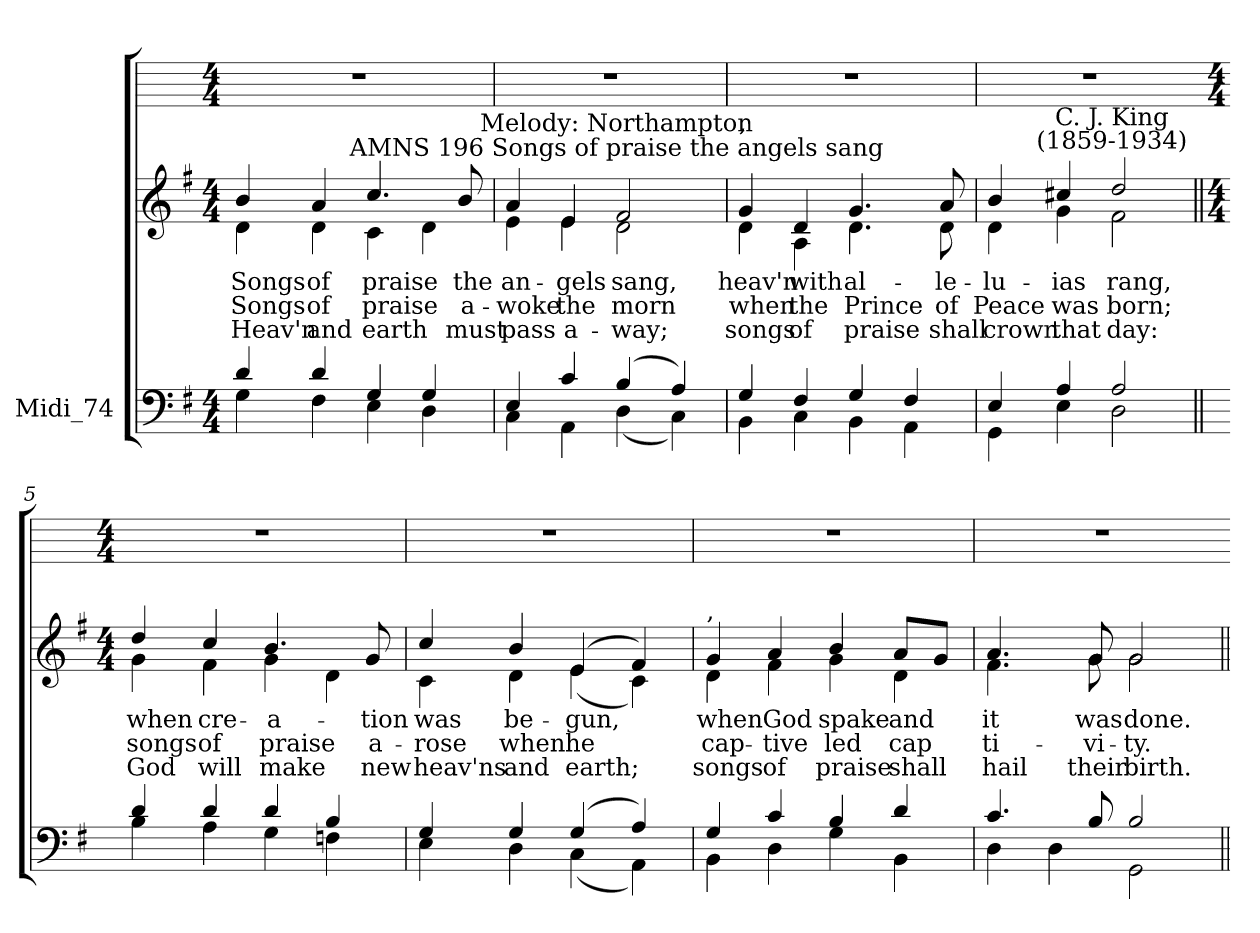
**kern	**kern	**text	**text	**text	**kern
*part3	*part2	*part2	*part2	*part2	*part1
*staff3	*staff2	*staff2	*staff2	*staff2	*staff1
*I"Midi_74	*	*	*	*	*
*clefF4	*clefG2	*	*	*	*
*k[f#]	*k[f#]	*	*	*	*
*G:	*G:	*	*	*	*
*M4/4	*M4/4	*	*	*	*M4/4
=1	=1	=1	=1	=1	=1
*^	*	*	*	*	*
!	!	!LO:TX:a:cj:t=James Montgomery\n(1771-1854)	!	!	!	!
!	!	!	!LO:LY:b	!LO:LY:b	!LO:LY:b	!
*	*	*^	*	*	*	*
4d	4G\	4b/	4d\	Songs	Songs	Heav'n	1r
!	!	!	!	!LO:LY:b	!LO:LY:b	!LO:LY:b	!
4d	4F#\	4a/	4d\	of	of	and	.
!	!	!	!	!LO:LY:b	!LO:LY:b	!LO:LY:b	!
4G/	4E\	4.cc/	4c\	praise	praise	earth	.
4G/	4D\	.	4d\	.	.	.	.
!	!	!	!	!LO:LY:b	!LO:LY:b	!LO:LY:b	!
.	.	8b/	.	the	a-	-must	.
=2	=2	=2	=2	=2	=2	=2	=2
!	!	!	!	!LO:LY:b	!LO:LY:b	!LO:LY:b	!
4E/	4C\	4a/	4e\	an-	-woke	pass	1r
!	!	!	!	!LO:LY:b	!LO:LY:b	!LO:LY:b	!
4c/	4AA\	4e/	4e\	gels	the	a-	.
!	!	!LO:TX:a:cj:t=AMNS 196 Songs of praise the angels sang	!	!	!	!	!
!	!	!LO:TX:a:cj:t=Melody&colon; Northampton	!	!	!	!	!
!	!	!	!	!LO:LY:b	!LO:LY:b	!LO:LY:b	!
(>4B/	(<4D\	2f#/	2d\	-sang,	morn	way;	.
4A/)	4C\)	.	.	.	.	.	.
=3	=3	=3	=3	=3	=3	=3	=3
!	!	!LO:TX:a:t=,	!	!	!	!	!
!	!	!	!	!LO:LY:b	!LO:LY:b	!LO:LY:b	!
4G/	4BB\	4g/	4d\	heav'n	when	songs	1r
!	!	!	!	!LO:LY:b	!LO:LY:b	!LO:LY:b	!
4F#/	4C\	4d/	4A	with	the	of	.
!	!	!	!	!LO:LY:b	!LO:LY:b	!LO:LY:b	!
4G/	4BB\	4.g/	4.d\	al-	-Prince	praise	.
4F#/	4AA\	.	.	.	.	.	.
!	!	!	!	!LO:LY:b	!LO:LY:b	!LO:LY:b	!
.	.	8a/	8d\	le-	-of	shall	.
=4	=4	=4	=4	=4	=4	=4	=4
!	!	!	!	!LO:LY:b	!LO:LY:b	!LO:LY:b	!
4E/	4GG\	4b/	4d\	lu-	-Peace	crown	1r
!	!	!	!	!LO:LY:b	!LO:LY:b	!LO:LY:b	!
4A/	4E\	4cc#X/	4g\	ias	was	that	.
!	!	!LO:TX:a:cj:t=C. J. King\n(1859-1934)	!	!	!	!	!
!	!	!	!	!LO:LY:b	!LO:LY:b	!LO:LY:b	!
2A/	2D\	2dd/	2f#\	rang,	born;	day:	.
!!LO:LB:g=z
=5||	=5||	=5||	=5||	=5	=5	=5	=5
*	*	*M4/4	*	*	*	*	*M4/4
!	!	!	!	!LO:LY:b	!LO:LY:b	!LO:LY:b	!
4d	4B\	4dd/	4g\	when	songs	God	1r
!	!	!	!	!LO:LY:b	!LO:LY:b	!LO:LY:b	!
4d	4A\	4cc/	4f#\	cre-	-of	will	.
!	!	!	!	!LO:LY:b	!LO:LY:b	!LO:LY:b	!
4d	4G\	4.b/	4g\	a-	-praise	make	.
4B/	4Fn\	.	4d\	.	.	.	.
!	!	!	!	!LO:LY:b	!LO:LY:b	!LO:LY:b	!
.	.	8g/	.	tion	a-	-new	.
=6	=6	=6	=6	=6	=6	=6	=6
!	!	!	!	!LO:LY:b	!LO:LY:b	!LO:LY:b	!
4G/	4E\	4cc/	4c\	was	rose	heav'ns	1r
!	!	!	!	!LO:LY:b	!LO:LY:b	!LO:LY:b	!
4G/	4D\	4b/	4d\	be-	-when	and	.
!	!	!	!	!LO:LY:b	!LO:LY:b	!LO:LY:b	!
(>4G/	(<4C\	(>4e/	(<4e\	gun,	he	earth;	.
4A/)	4AA\)	4f#/)	4c\)	.	.	.	.
=7	=7	=7	=7	=7	=7	=7	=7
!	!	!LO:TX:a:t=,	!	!	!	!	!
!	!	!	!	!LO:LY:b	!LO:LY:b	!LO:LY:b	!
4G/	4BB\	4g/	4d\	when	cap-	-songs	1r
!	!	!	!	!LO:LY:b	!LO:LY:b	!LO:LY:b	!
4c/	4D\	4a/	4f#\	God	tive	of	.
!	!	!	!	!LO:LY:b	!LO:LY:b	!LO:LY:b	!
4B/	4G\	4b/	4g\	spake	led	praise	.
!	!	!	!	!LO:LY:b	!LO:LY:b	!LO:LY:b	!
4d	4BB\	8a/L	4d\	and	cap	shall	.
.	.	8g/J	.	.	.	.	.
=8	=8	=8	=8	=8	=8	=8	=8
!	!	!	!	!LO:LY:b	!LO:LY:b	!LO:LY:b	!
4.c/	4D\	4.a/	4.f#\	it	ti-	-hail	1r
.	4D\	.	.	.	.	.	.
!	!	!	!	!LO:LY:b	!LO:LY:b	!LO:LY:b	!
8B/	.	8g/	8g\	was	vi-	-their	.
!	!	!	!	!LO:LY:b	!LO:LY:b	!LO:LY:b	!
2B/	2GG\	2g/	2g\	done.	ty.	birth.	.
*v	*v	*	*	*	*	*	*
*	*v	*v	*	*	*	*
=||	=||	=	=	=	=
*-	*-	*-	*-	*-	*-
